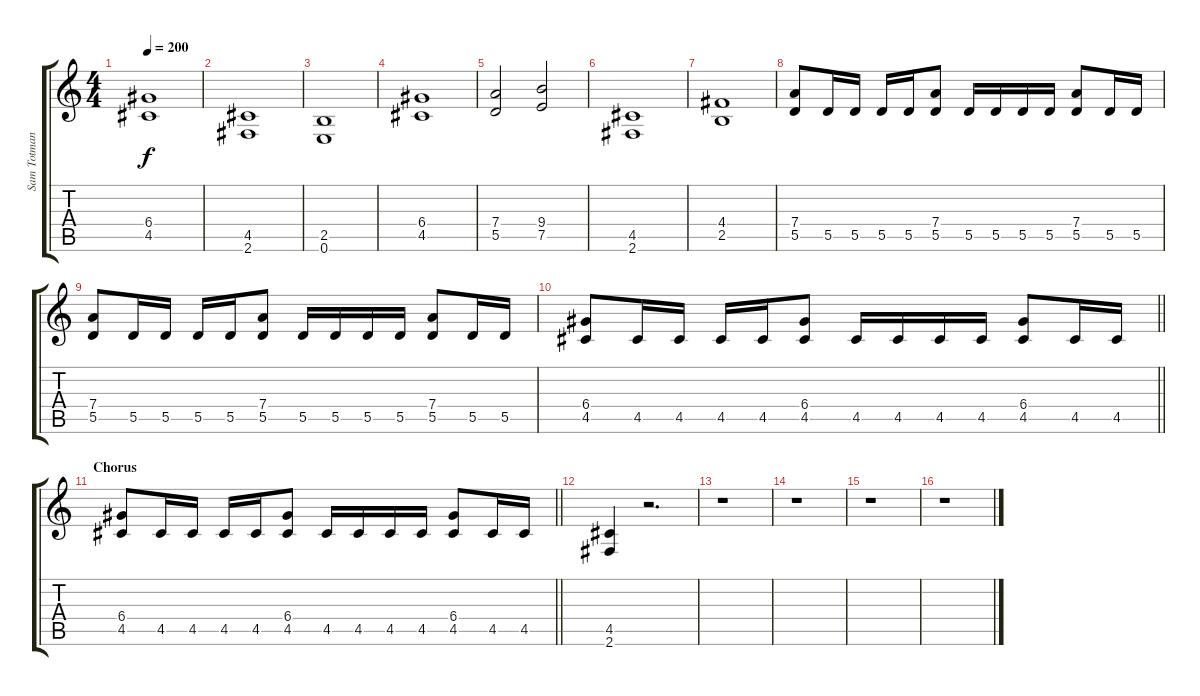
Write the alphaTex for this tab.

\track ("Sam Totman | Rhythm Gtr." "Sam Totman") {instrument distortionguitar}
\staff {score tabs}
\tuning (E4 B3 G3 D3 A2 E2) {hide}
\ts (4 4)
\tempo 200
\clef g2
\ks c
(6.4 4.5).1{dy f} |
(4.5 2.6).1 |
(2.5 0.6).1 |
(6.4 4.5).1 |
(7.4 5.5).2 (9.4 7.5).2 |
(4.5 2.6).1 |
(4.4 2.5).1 |
(7.4 5.5).8 5.5.16 5.5.16 5.5.16 5.5.16 (7.4 5.5).8 5.5.16 5.5.16 5.5.16 5.5.16 (7.4 5.5).8 5.5.16 5.5.16 |
(7.4 5.5).8 5.5.16 5.5.16 5.5.16 5.5.16 (7.4 5.5).8 5.5.16 5.5.16 5.5.16 5.5.16 (7.4 5.5).8 5.5.16 5.5.16 |
\barLineRight lightlight
(6.4 4.5).8 4.5.16 4.5.16 4.5.16 4.5.16 (6.4 4.5).8 4.5.16 4.5.16 4.5.16 4.5.16 (6.4 4.5).8 4.5.16 4.5.16 |
\section ("" "Chorus")
\barLineRight lightlight
(6.4 4.5).8 4.5.16 4.5.16 4.5.16 4.5.16 (6.4 4.5).8 4.5.16 4.5.16 4.5.16 4.5.16 (6.4 4.5).8 4.5.16 4.5.16 |
(4.5 2.6).4 r.2{d} |
r.1 |
r.1 |
r.1 |
r.1
